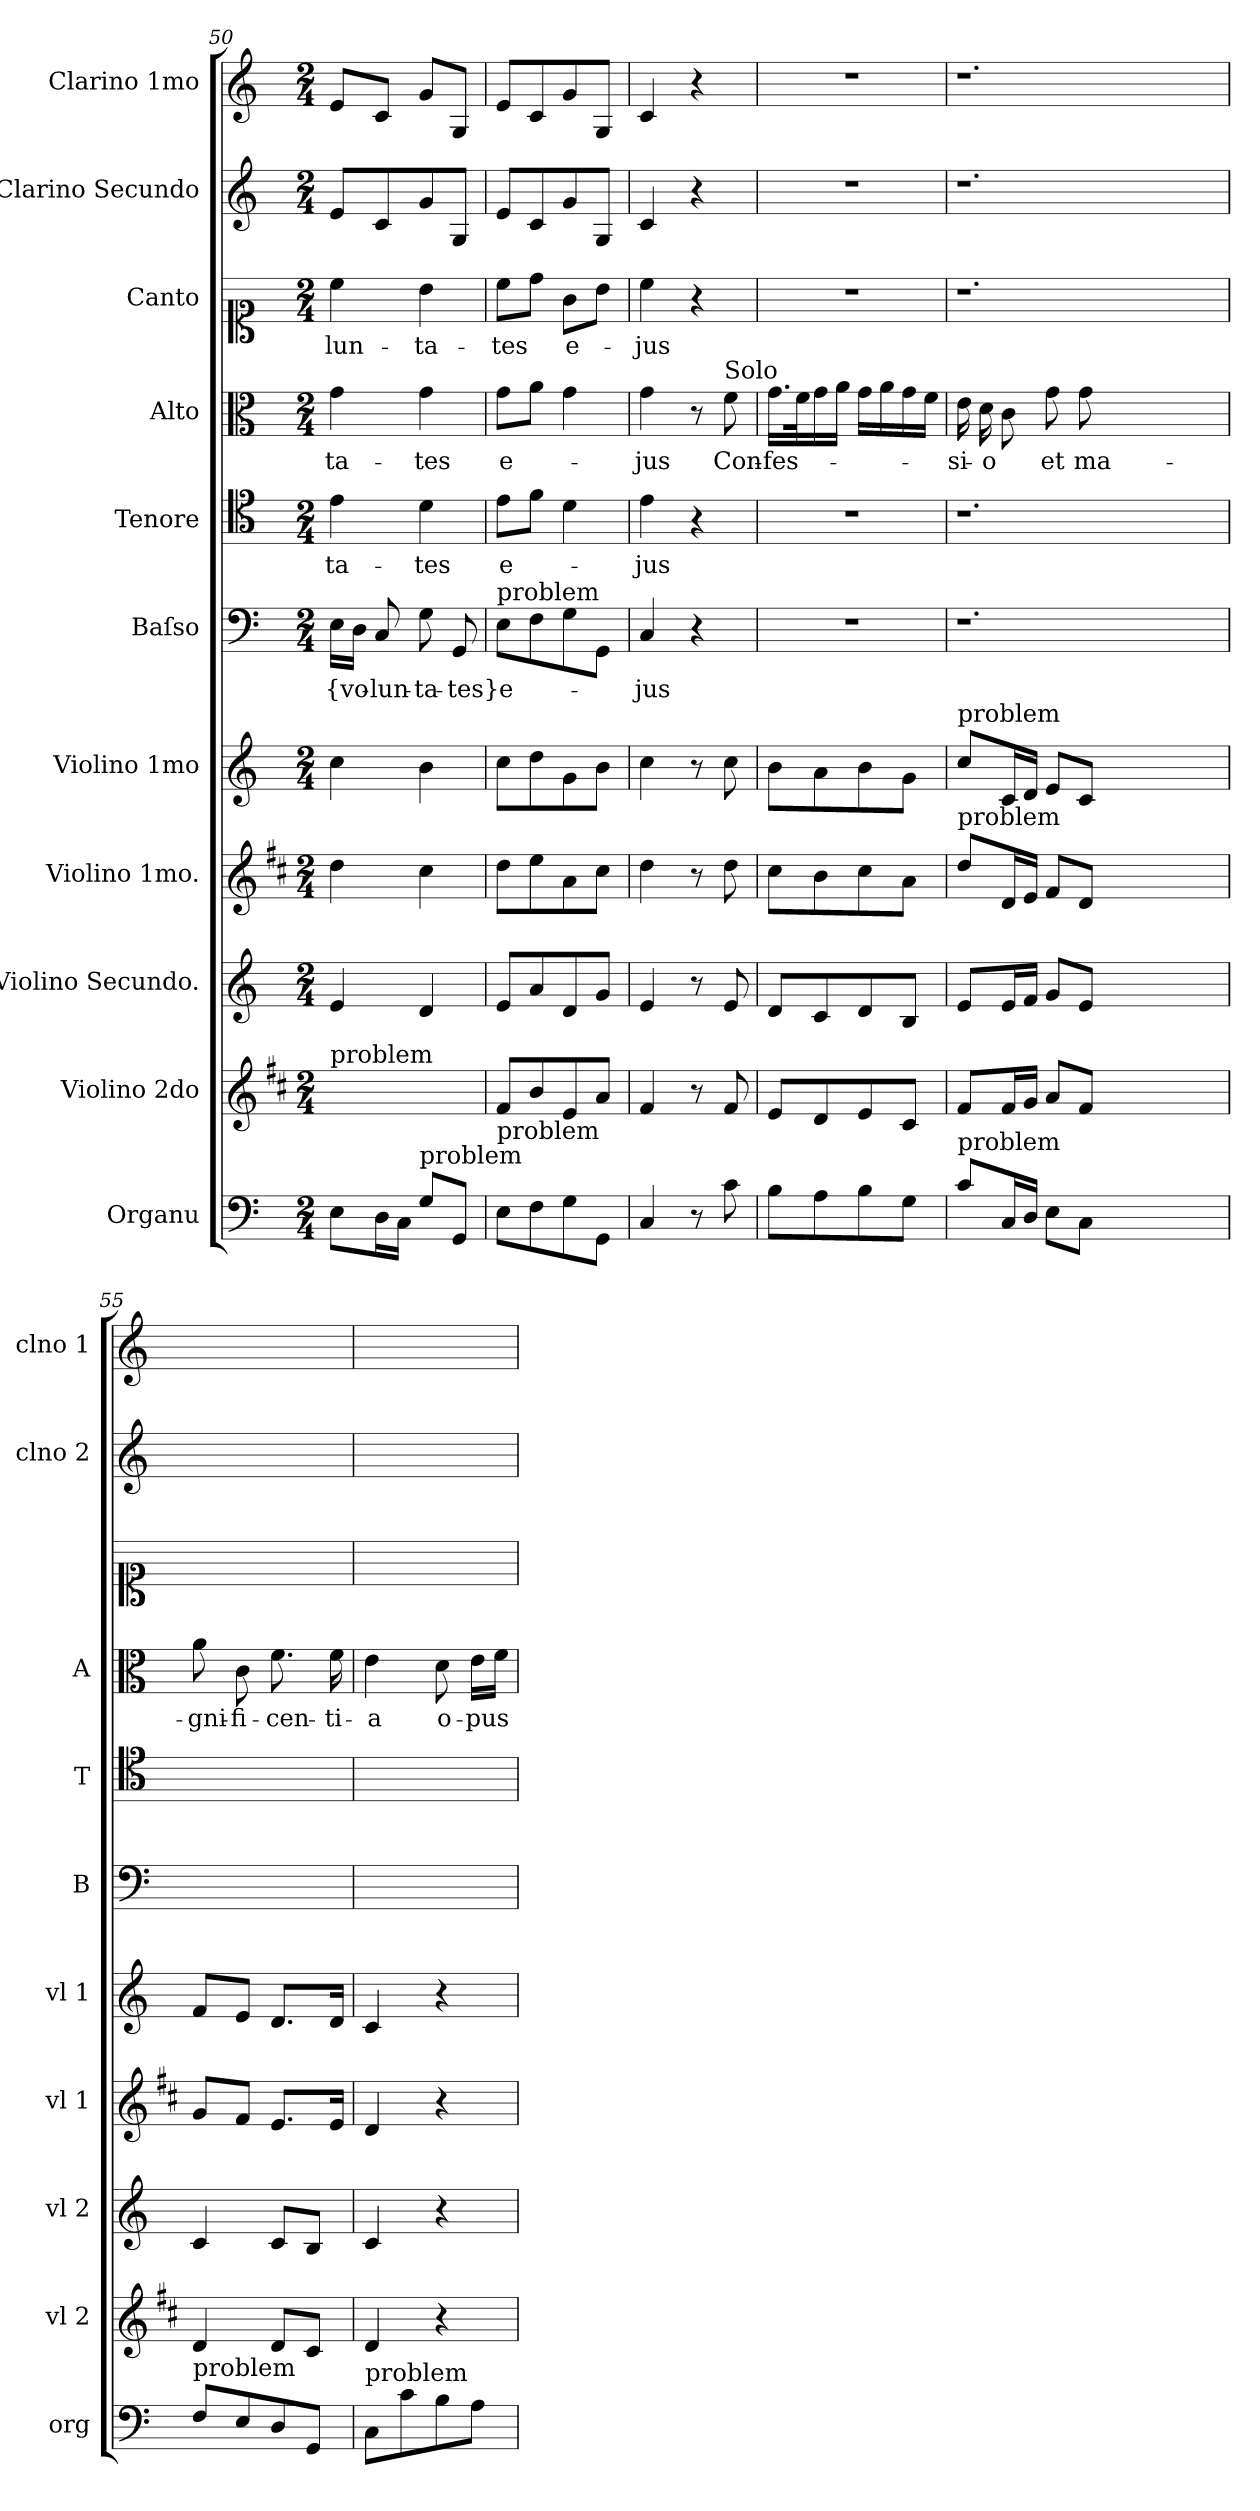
**kern	**kern	**kern	**kern	**kern	**kern	**text	**kern	**text	**kern	**text	**kern	**text	**kern	**kern
*part11	*part10	*part9	*part8	*part7	*part6	*part6	*part5	*part5	*part4	*part4	*part3	*part3	*part2	*part1
*staff11	*staff10	*staff9	*staff8	*staff7	*staff6	*staff6	*staff5	*staff5	*staff4	*staff4	*staff3	*staff3	*staff2	*staff1
*I"Organu	*I"Violino 2do	*I"Violino Secundo.	*I"Violino 1mo.	*I"Violino 1mo	*I"Baſso	*	*I"Tenore	*	*I"Alto	*	*I"Canto	*	*I"Clarino Secundo	*I"Clarino 1mo
*I'org	*I'vl 2	*I'vl 2	*I'vl 1	*I'vl 1	*I'B	*	*I'T	*	*I'A	*	*	*	*I'clno 2	*I'clno 1
*clefF4	*clefG2	*clefG2	*clefG2	*clefG2	*clefF4	*	*clefC4	*	*clefC3	*	*clefC1	*	*clefG2	*clefG2
*	*ITrd1c2	*	*ITrd1c2	*	*	*	*	*	*	*	*	*	*	*
*k[]	*k[]	*k[]	*k[]	*k[]	*k[]	*	*k[]	*	*k[]	*	*k[]	*	*k[]	*k[]
*C:	*C:	*C:	*C:	*C:	*C:	*	*C:	*	*C:	*	*C:	*	*C:	*C:
*M2/4	*M2/4	*M2/4	*M2/4	*M2/4	*M2/4	*	*M2/4	*	*M2/4	*	*M2/4	*	*M2/4	*M2/4
=50	=50	=50	=50	=50	=50	=50	=50	=50	=50	=50	=50	=50	=50	=50
!	!LO:TX:a:t=problem	!	!	!	!	!	!	!	!	!	!	!	!	!
8E\L	4e/yy	4e/	4cc\	4cc\	16E\LL	{vo-	4e\	-ta-	4g\	-ta-	4cc\	-lun-	8e/L	8e/L
.	.	.	.	.	16D\JJ	.	.	.	.	.	.	.	.	.
16D\L	.	.	.	.	8C/	-lun-	.	.	.	.	.	.	8c/	8c/J
16C\JJ	.	.	.	.	.	.	.	.	.	.	.	.	.	.
!LO:TX:a:t=problem	!	!	!	!	!	!	!	!	!	!	!	!	!	!
8G\L	4d/yy	4d/	4b\	4b\	8G\	-ta-	4d\	-tes	4g\	-tes	4b\	-ta-	8g/	8g/L
8GG/J	.	.	.	.	8GG/	-tes}	.	.	.	.	.	.	8G/J	8G/J
=51	=51	=51	=51	=51	=51	=51	=51	=51	=51	=51	=51	=51	=51	=51
!	!	!	!	!	!LO:TX:a:t=problem	!	!	!	!	!	!	!	!	!
!LO:TX:a:t=problem	!	!	!	!	!	!	!	!	!	!	!	!	!	!
8E\L	8e/L	8e/L	8cc\L	8cc\L	8E\L	e-	8e\L	e-	8g\L	e-	8cc\L	-tes	8e/L	8e/L
8F\	8a/	8a/	8dd\	8dd\	8F\	.	8f\J	.	8a\J	.	8dd\J	.	8c/	8c/
8G\	8d/	8d/	8g\	8g\	8G\	.	4d\	.	4g\	.	8g\L	e-	8g/	8g/
8GG/J	8g/J	8g/J	8b\J	8b\J	8GG/J	.	.	.	.	.	8b\J	.	8G/J	8G/J
=52	=52	=52	=52	=52	=52	=52	=52	=52	=52	=52	=52	=52	=52	=52
4C/	4e/	4e/	4cc\	4cc\	4C/	-jus	4e\	-jus	4g\	-jus	4cc\	-jus	4c/	4c/
8r	8r	8r	8r	8r	4r	.	4r	.	8r	.	4r	.	4r	4r
!	!	!	!	!	!	!	!	!	!LO:TX:a:t=Solo	!	!	!	!	!
8c\	8e/	8e/	8cc\	8cc\	.	.	.	.	8f\	Con-	.	.	.	.
=53	=53	=53	=53	=53	=53	=53	=53	=53	=53	=53	=53	=53	=53	=53
8B\L	8d/L	8d/L	8b\L	8b\L	2r	.	2r	.	16.g\LL	-fes-	2r	.	2r	2r
.	.	.	.	.	.	.	.	.	32f\K	.	.	.	.	.
8A\	8c/	8c/	8a\	8a\	.	.	.	.	16g\	.	.	.	.	.
.	.	.	.	.	.	.	.	.	16a\JJ	.	.	.	.	.
8B\	8d/	8d/	8b\	8b\	.	.	.	.	16g\LL	.	.	.	.	.
.	.	.	.	.	.	.	.	.	16a\	.	.	.	.	.
8G\J	8B/J	8B/J	8g\J	8g\J	.	.	.	.	16g\	.	.	.	.	.
.	.	.	.	.	.	.	.	.	16f\JJ	.	.	.	.	.
=54	=54	=54	=54	=54	=54	=54	=54	=54	=54	=54	=54	=54	=54	=54
!	!	!	!	!LO:TX:a:t=problem	!	!	!	!	!	!	!	!	!	!
!	!	!	!LO:TX:a:t=problem	!	!	!	!	!	!	!	!	!	!	!
!LO:TX:a:t=problem	!	!	!	!	!	!	!	!	!	!	!	!	!	!
8c\L	8e/L	8e/L	8cc\L	8cc\L	1.r	.	1.r	.	16e\	-si-	1.r	.	1.r	1.r
.	.	.	.	.	.	.	.	.	16d\	-o	.	.	.	.
16C/L	16e/L	16e/L	16c/L	16c/L	.	.	.	.	8c\	.	.	.	.	.
16D/JJ	16f/JJ	16f/JJ	16d/JJ	16d/JJ	.	.	.	.	.	.	.	.	.	.
8E\L	8g/L	8g/L	8e/L	8e/L	.	.	.	.	8g\	et	.	.	.	.
8C\J	8e/J	8e/J	8c/J	8c/J	.	.	.	.	8g\	ma-	.	.	.	.
1ryy	1ryy	1ryy	1ryy	1ryy	.	.	.	.	1ryy	.	.	.	.	.
=55	=55	=55	=55	=55	=55	=55	=55	=55	=55	=55	=55	=55	=55	=55
!LO:TX:a:t=problem	!	!	!	!	!	!	!	!	!	!	!	!	!	!
8F\L	4c/	4c/	8f/L	8f/L	2ryy	.	2ryy	.	8a\	-gni-	2ryy	.	2ryy	2ryy
8E\	.	.	8e/J	8e/J	.	.	.	.	8c\	-fi-	.	.	.	.
8D/	8c/L	8c/L	8.d/L	8.d/L	.	.	.	.	8.f\	-cen-	.	.	.	.
8GG/J	8B/J	8B/J	.	.	.	.	.	.	.	.	.	.	.	.
.	.	.	16d/Jk	16d/Jk	.	.	.	.	16f\	-ti-	.	.	.	.
=56	=56	=56	=56	=56	=56	=56	=56	=56	=56	=56	=56	=56	=56	=56
!LO:TX:a:t=problem	!	!	!	!	!	!	!	!	!	!	!	!	!	!
8C/L	4c/	4c/	4c/	4c/	2ryy	.	2ryy	.	4e\	-a	2ryy	.	2ryy	2ryy
8c\	.	.	.	.	.	.	.	.	.	.	.	.	.	.
8B\	4r	4r	4r	4r	.	.	.	.	8d\	o-	.	.	.	.
8A\J	.	.	.	.	.	.	.	.	16e\LL	-pus	.	.	.	.
.	.	.	.	.	.	.	.	.	16f\JJ	.	.	.	.	.
=	=	=	=	=	=	=	=	=	=	=	=	=	=	=
*-	*-	*-	*-	*-	*-	*-	*-	*-	*-	*-	*-	*-	*-	*-
